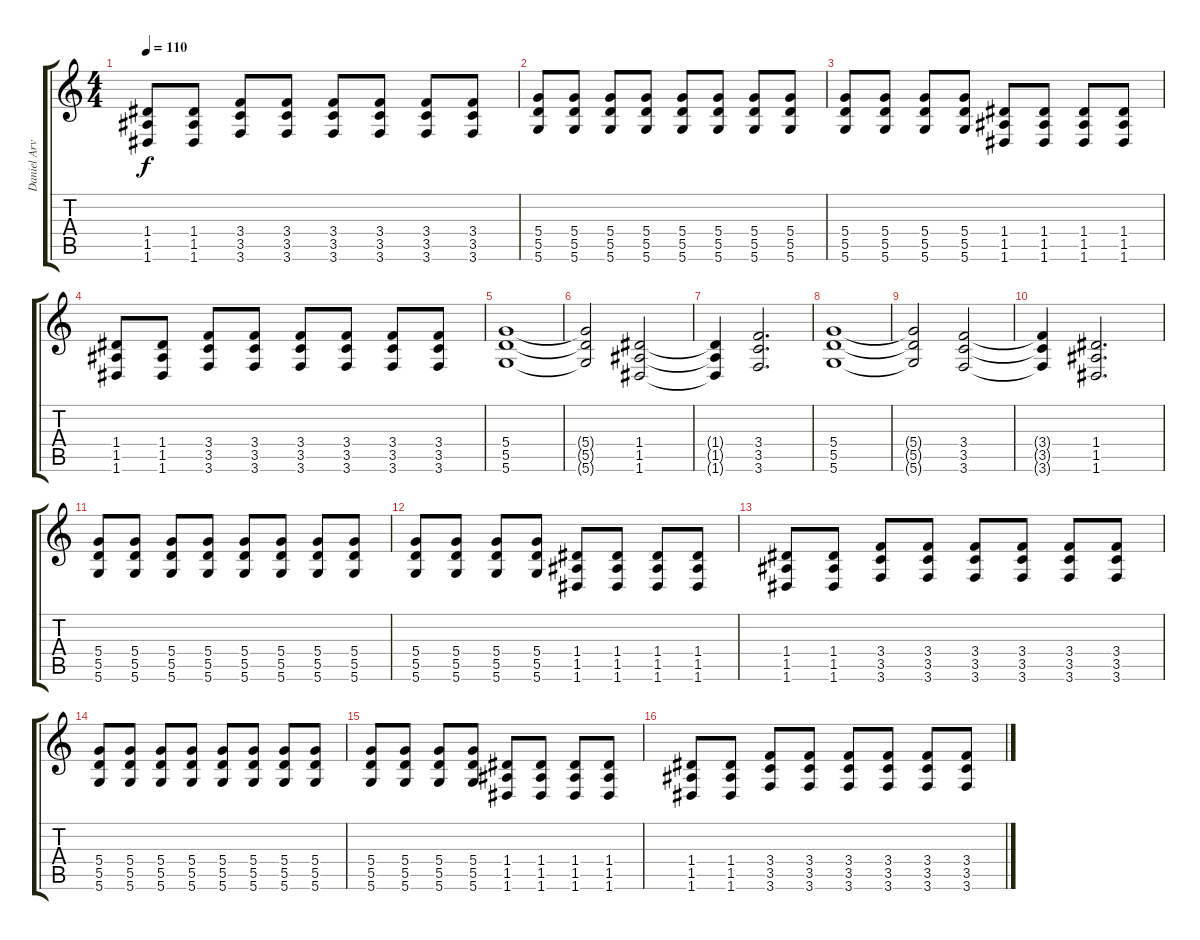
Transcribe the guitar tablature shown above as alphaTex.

\track ("Daniel Arvidsson" "Daniel Arv") {instrument distortionguitar}
\staff {score tabs}
\tuning (E4 B3 G3 D3 A2 D2) {hide}
\ts (4 4)
\tempo 110
\clef g2
\ks c
(1.4 1.5 1.6).8{dy f} (1.4 1.5 1.6).8 (3.4 3.5 3.6).8 (3.4 3.5 3.6).8 (3.4 3.5 3.6).8 (3.4 3.5 3.6).8 (3.4 3.5 3.6).8 (3.4 3.5 3.6).8 |
(5.4 5.5 5.6).8 (5.4 5.5 5.6).8 (5.4 5.5 5.6).8 (5.4 5.5 5.6).8 (5.4 5.5 5.6).8 (5.4 5.5 5.6).8 (5.4 5.5 5.6).8 (5.4 5.5 5.6).8 |
(5.4 5.5 5.6).8 (5.4 5.5 5.6).8 (5.4 5.5 5.6).8 (5.4 5.5 5.6).8 (1.4 1.5 1.6).8 (1.4 1.5 1.6).8 (1.4 1.5 1.6).8 (1.4 1.5 1.6).8 |
(1.4 1.5 1.6).8 (1.4 1.5 1.6).8 (3.4 3.5 3.6).8 (3.4 3.5 3.6).8 (3.4 3.5 3.6).8 (3.4 3.5 3.6).8 (3.4 3.5 3.6).8 (3.4 3.5 3.6).8 |
(5.4 5.5 5.6).1 |
(5.4{t} 5.5{t} 5.6{t}).2 (1.4 1.5 1.6).2 |
(1.4{t} 1.5{t} 1.6{t}).4 (3.4 3.5 3.6).2{d} |
(5.4 5.5 5.6).1 |
(5.4{t} 5.5{t} 5.6{t}).2 (3.4 3.5 3.6).2 |
(3.4{t} 3.5{t} 3.6{t}).4 (1.4 1.5 1.6).2{d} |
(5.4 5.5 5.6).8 (5.4 5.5 5.6).8 (5.4 5.5 5.6).8 (5.4 5.5 5.6).8 (5.4 5.5 5.6).8 (5.4 5.5 5.6).8 (5.4 5.5 5.6).8 (5.4 5.5 5.6).8 |
(5.4 5.5 5.6).8 (5.4 5.5 5.6).8 (5.4 5.5 5.6).8 (5.4 5.5 5.6).8 (1.4 1.5 1.6).8 (1.4 1.5 1.6).8 (1.4 1.5 1.6).8 (1.4 1.5 1.6).8 |
(1.4 1.5 1.6).8 (1.4 1.5 1.6).8 (3.4 3.5 3.6).8 (3.4 3.5 3.6).8 (3.4 3.5 3.6).8 (3.4 3.5 3.6).8 (3.4 3.5 3.6).8 (3.4 3.5 3.6).8 |
(5.4 5.5 5.6).8 (5.4 5.5 5.6).8 (5.4 5.5 5.6).8 (5.4 5.5 5.6).8 (5.4 5.5 5.6).8 (5.4 5.5 5.6).8 (5.4 5.5 5.6).8 (5.4 5.5 5.6).8 |
(5.4 5.5 5.6).8 (5.4 5.5 5.6).8 (5.4 5.5 5.6).8 (5.4 5.5 5.6).8 (1.4 1.5 1.6).8 (1.4 1.5 1.6).8 (1.4 1.5 1.6).8 (1.4 1.5 1.6).8 |
(1.4 1.5 1.6).8 (1.4 1.5 1.6).8 (3.4 3.5 3.6).8 (3.4 3.5 3.6).8 (3.4 3.5 3.6).8 (3.4 3.5 3.6).8 (3.4 3.5 3.6).8 (3.4 3.5 3.6).8
